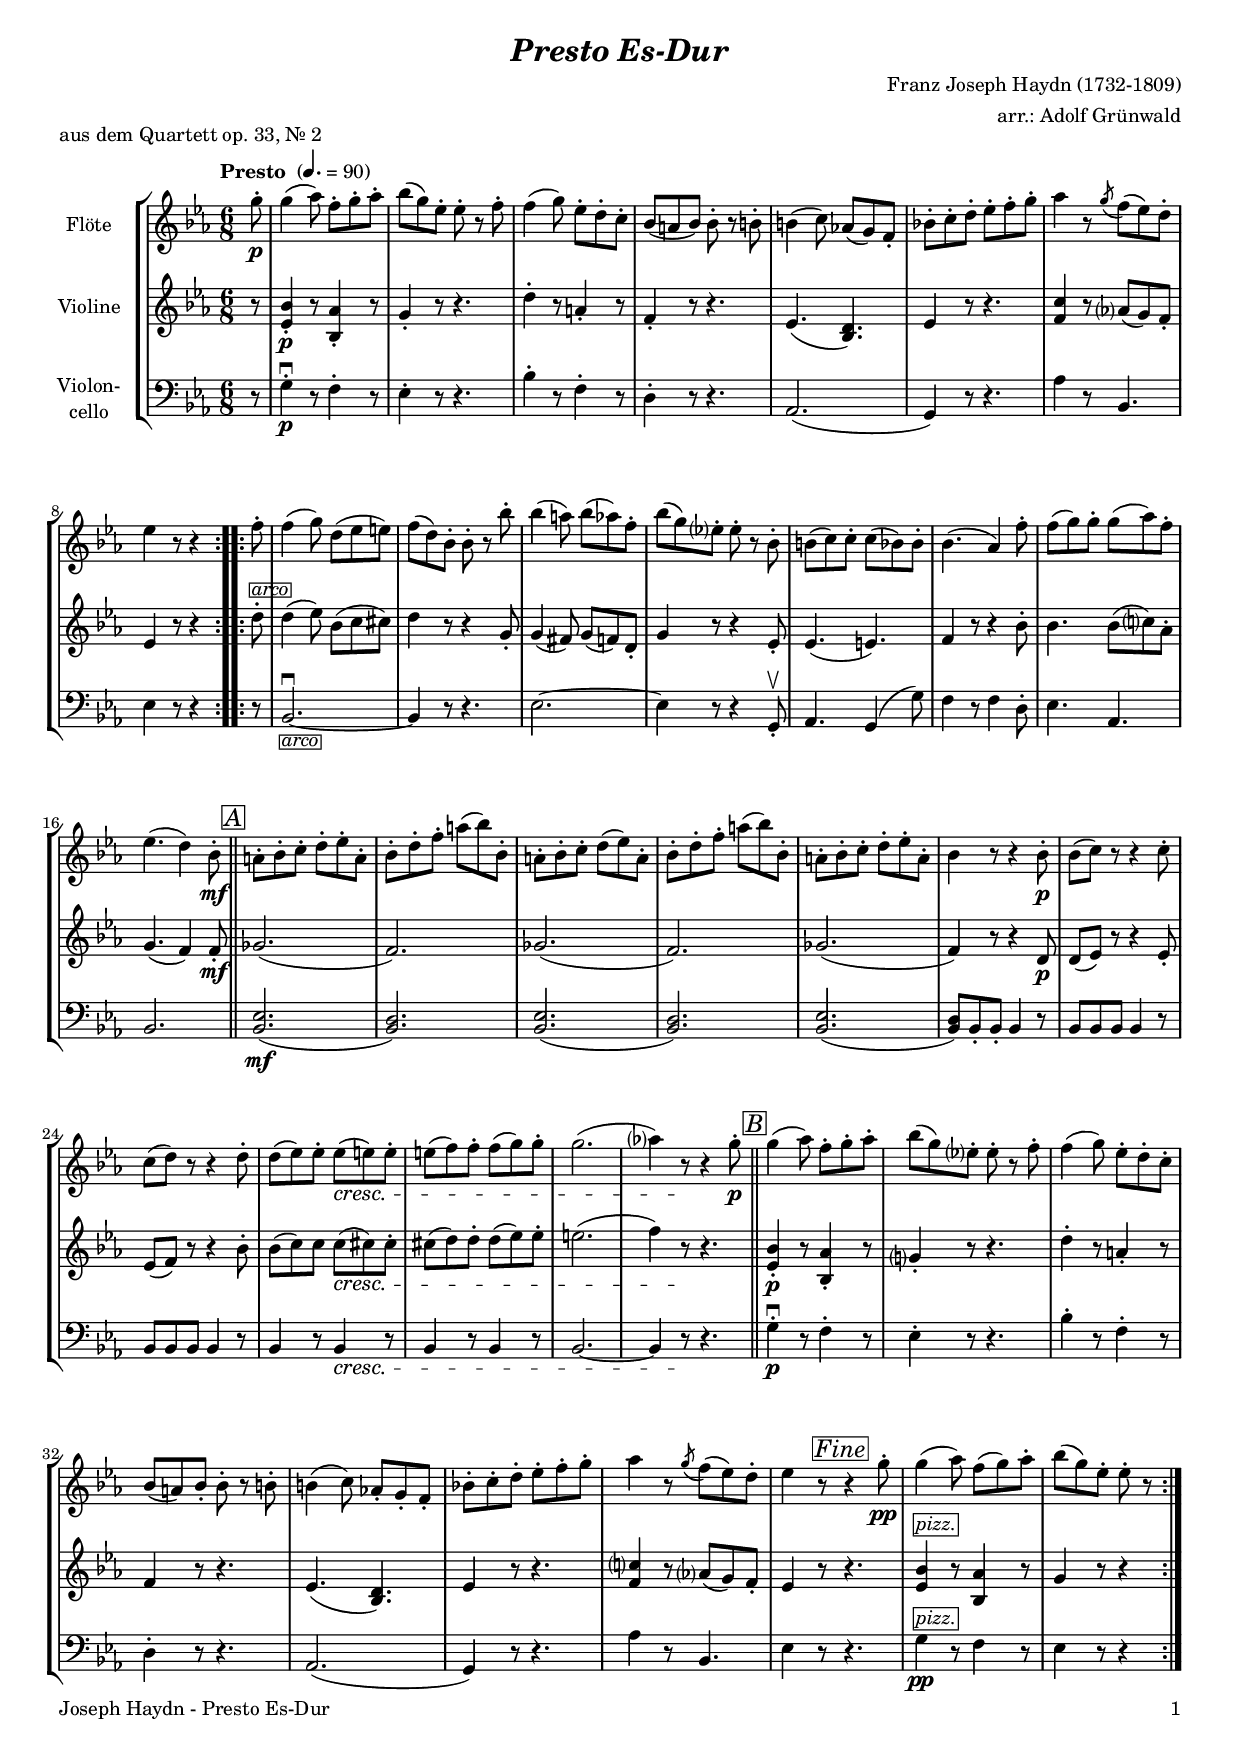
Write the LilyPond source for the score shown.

\version "2.24.4"
\include "deutsch.ly"

#(set-global-staff-size 17)

\header {
  title     = \markup \bold \italic "Presto Es-Dur"
  composer  = "Franz Joseph Haydn (1732-1809)"
  arranger  = "arr.: Adolf Grünwald"
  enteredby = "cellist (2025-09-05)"
  piece     = "aus dem Quartett op. 33, Nr. 2"
}

voiceconsts = {
  \key es \major
  \time 6/8
  \clef "treble"
  \numericTimeSignature
  \compressEmptyMeasures
  % Set default beaming for all staves
%  \set Timing.beamExceptions = #'()
%  \set Timing.baseMoment     = #(ly:make-moment 1 4)
%  \set Timing.beatStructure  = #'(1 1 1 1)
  \tempo "Presto " 4.=90
}

mifl = "flute"
mist = "string ensemble 1"
mivl = "violin"
mivc = "cello"
mipz = "pizzicato strings"

boxa = { \bar "||" \mark \markup \box \italic "A" }
boxb = { \bar "||" \mark \markup \box \italic "B" }

arco = \markup \box \italic "arco"
atem = \mark \markup \box "a tempo"
fine = \mark \markup \box \italic "Fine"
pizz = \markup \box \italic "pizz."
rall = \mark \markup \box "rall."

va = \relative c''' {
  \voiceconsts

  \repeat volta 2 {
    \partial 8 g8-.\p
    g4( as8) f-. g-. as-.
    b( g) es-. es-. r f-.
    f4( g8) es-. d-. c-.
    b( a b) b-. r h-.
    h4( c8) as!( g) f-.
    b!-. c-. d-. es-. f-. g-.
    as4 r8 \acciaccatura g f( es) d-.
    es4 r8 r4
  }

  \repeat volta 2 {
    f8-.
    f4( g8) d( es e)
    f( d) b-. b-. r b'-.
    b4( a8) b( as) f-.
    b( g) es?-. es-. r b-.
    h( c) c-. c( b) b-.
    b4.( as4) f'8-.
    f( g) g-. g( as) f-.
    es4.( d4) b8-.\mf \boxa
    a-. b-. c-. d-. es-. a,-.
    b-. d-. f-. a( b) b,-.

    a-. b-. c-. d( es) a,-.
    b-. d-. f-. a( b) b,-.
    a-. b-. c-. d-. es-. a,-.
    b4 r8 r4 b8-.\p
    b( c) r r4 c8-.
    c( d) r r4 d8-.
    d( es) es-. es(\cresc e) e-.
    e( f) f-. f( g) g-.
    g2.(
    as?4) r8\! r4 g8-.\p \boxb

    g4( as8) f-. g-. as-.
    b( g) es?-. es-. r f-.
    f4( g8) es-. d-. c-.
    b( a) b-. b-. r h-.
    h4( c8) as!-. g-. f-.
    b!-. c-. d-. es-. f-. g-.
    as4 r8 \acciaccatura g f( es) d-.
    es4 r8 \fine r4 g8-.\pp
    g4( as8) f( g) as-.
    b( g) es-. es-. r
  }
}

vb = \relative c' {
  \voiceconsts

  \repeat volta 2 {
    \partial 8 r8
    <es b'>4-.\p r8 <b as'>4-. r8
    g'4-. r8 r4.
    d'4-. r8 a4-. r8
    f4-. r8 r4.
    es( <b d>)
    es4 r8 r4.
    <f c'>4 r8 as?( g) f-.
    es4 r8 r4
  }

  \repeat volta 2 {
    d'8-.^\arco
    d4( es8) b( c cis)
    d4 r8 r4 g,8-.
    g4( fis8) g( f) d-.
    g4 r8 r4 es8-.
    es4.( e)
    f4 r8 r4 b8-.
    b4. b8( c?) as-.
    g4.( f4) f8-.\mf \boxa
    ges2.(
    f)

    ges(
    f)
    ges(
    f4) r8 r4 d8\p
    d( es) r r4 es8-.
    es( f) r r4 b8-.
    b( c) c c(\cresc cis) cis-.
    cis( d) d-. d( es) es-.
    e2.(
    f4) r8\! r4. \boxb

    <es, b'>4-.\p r8 <b as'>4-. r8
    g'?4-. r8 r4.
    d'4-. r8 a4-. r8
    f4 r8 r4.
    es( <b d>)
    es4 r8 r4.
    <f c'?>4 r8 as?( g) f-.
    es4 r8 \fine r4.
    \set Staff.midiInstrument = \mipz
    <es b'>4^\pizz r8 <b as'>4 r8
    g'4 r8 r4
    \set Staff.midiInstrument = \mivl
  }
}

vc = \relative c' {
  \voiceconsts
  \clef "bass"
  
  \repeat volta 2 {
    \partial 8 r8
    g4-.\downbow\p r8 f4-. r8
    es4-. r8 r4.
    b'4-. r8 f4-. r8
    d4-. r8 r4.
    as2.(
    g4) r8 r4.
    as'4 r8 b,4.
    es4 r8 r4
  }

  \repeat volta 2 {
    r8
    b2.~\downbow_\arco
    b4 r8 r4.
    es2.~
    es4 r8 r4 g,8-.\upbow
    as4. g4( g'8)
    f4 r8 f4 d8-.
    es4. as,
    b2. \boxa
    <b es>(\mf
    <b d>)

    <b es>(
    <b d>)
    <b es>(
    <b d>8) b-. b-. b4 r8
    b b b b4 r8
    b b b b4 r8
    b4 r8 b4\cresc r8
    b4 r8 b4 r8
    b2.~
    b4 r8\! r4. \boxb

    g'4-.\downbow\p r8 f4-. r8
    es4-. r8 r4.
    b'4-. r8 f4-. r8
    d4-. r8 r4.
    as2.(
    g4) r8 r4.
    as'4 r8 b,4.
    es4 r8 \fine r4.
    \set Staff.midiInstrument = \mipz
    g4\pp^\pizz r8 f4 r8
    es4 r8 r4
    \set Staff.midiInstrument = \mivc
  }
}


music = \new StaffGroup <<
      \new Staff {
	\set Staff.midiInstrument = \mifl
	\set Staff.instrumentName = \markup \center-column { "Flöte" }
	\transpose es es { \va }
      }

      \new Staff {
	\set Staff.midiInstrument = \mivl
	\set Staff.instrumentName = \markup \center-column { "Violine" }
	\transpose es es { \vb }
      }

      \new Staff {
	\set Staff.midiInstrument = \mivc
	\set Staff.instrumentName = \markup \center-column { "Violon-" "cello" }
	\transpose es es { \vc }
      }
>>

\book {
   \paper {
    print-page-number = ##t
    print-first-page-number = ##t
    ragged-last-bottom = ##f
    oddHeaderMarkup = \markup \null
    evenHeaderMarkup = \markup \null
    oddFooterMarkup = \markup {
      \fill-line {
        \if \should-print-page-number
        "Joseph Haydn - Presto Es-Dur" \fromproperty #'page:page-number-string
      }
    }
    evenFooterMarkup = \oddFooterMarkup
  } \score {
    \music
    \layout {}
  }

  \score {
    \unfoldRepeats \music

    \midi {
      \context {
        \Score
      }
    }
  }
}